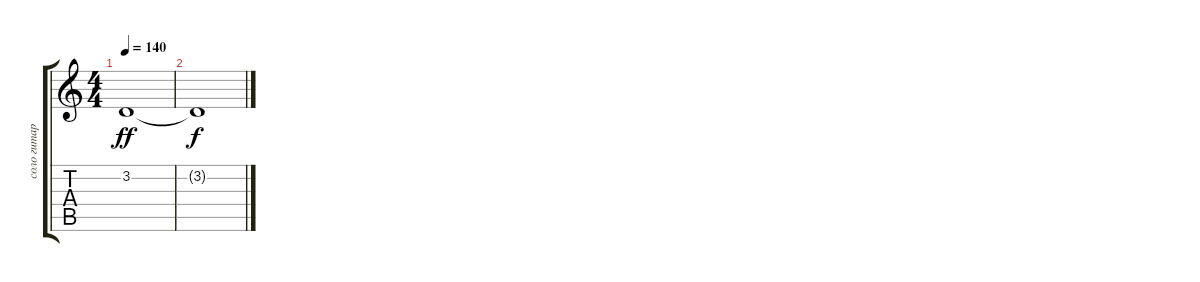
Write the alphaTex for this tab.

\track ("соло гитара" "соло гитар") {instrument electricgrandpiano}
\staff {score tabs}
\tuning (E4 B3 G3 D3 A2 E2) {hide}
\ts (4 4)
\tempo 140
\clef g2
\ks c
3.2.1{dy ff} |
3.2{t}.1{dy f}
